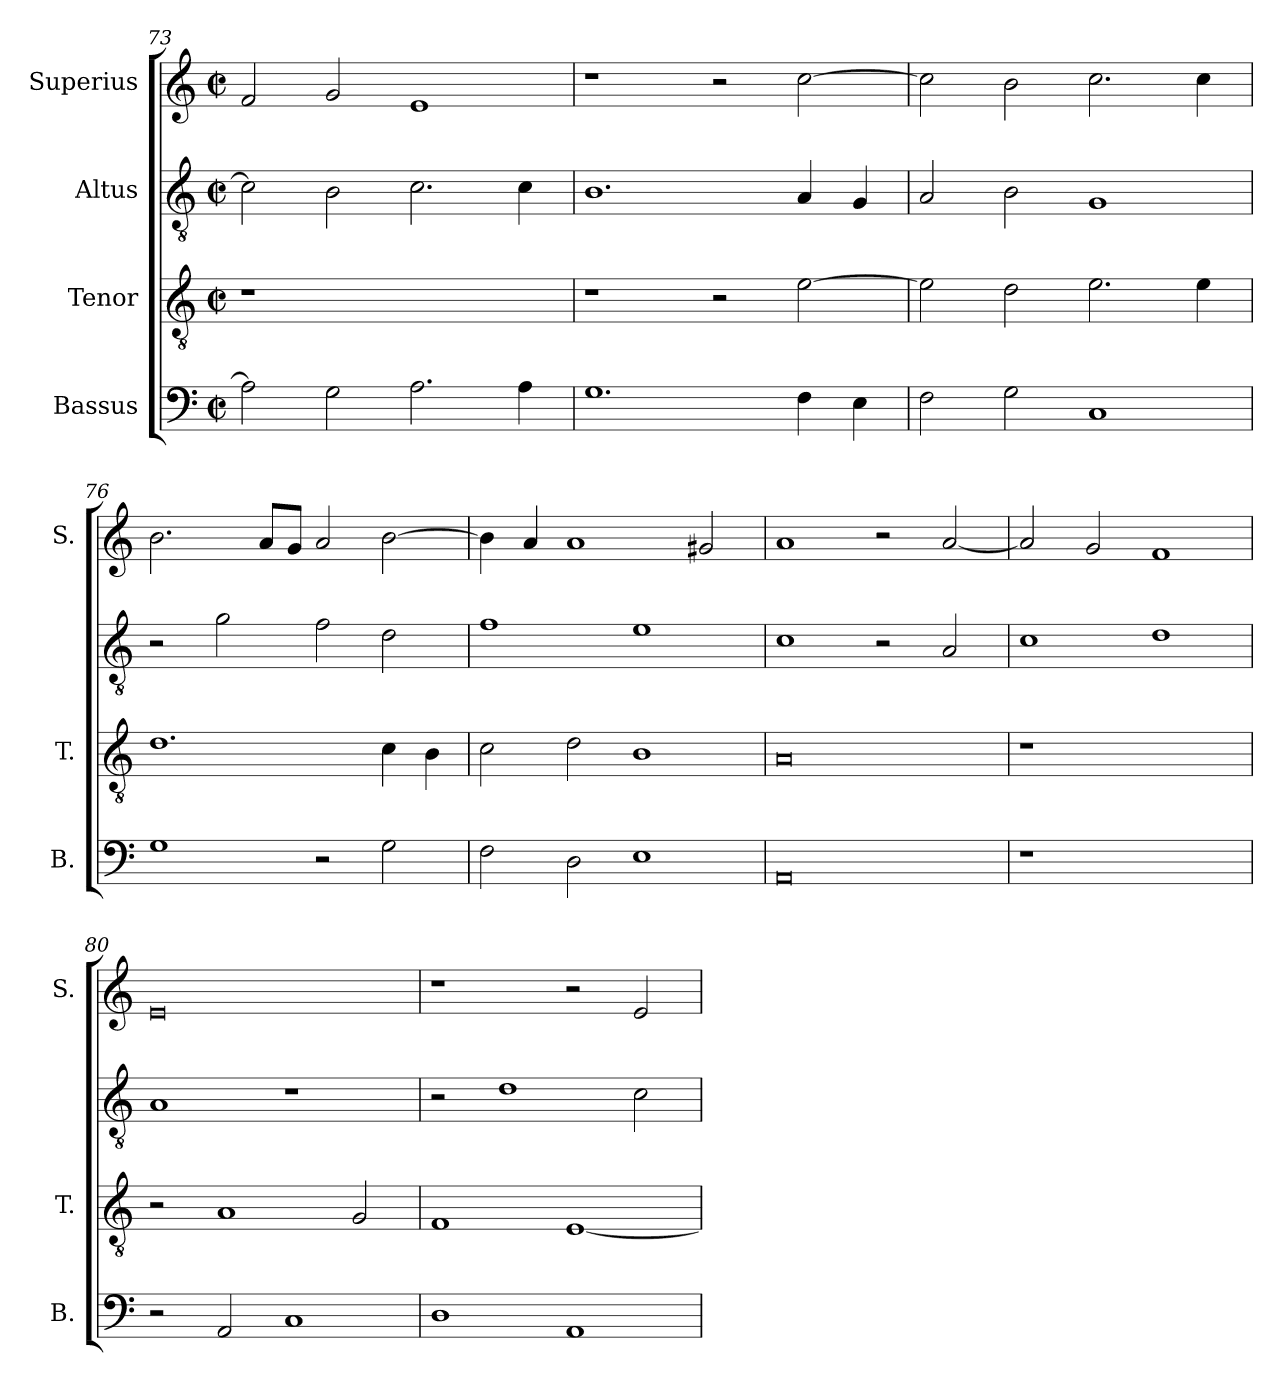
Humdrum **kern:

**kern	**kern	**kern	**kern
*part4	*part3	*part2	*part1
*staff4	*staff3	*staff2	*staff1
*I"Bassus	*I"Tenor	*I"Altus	*I"Superius
*I'B.	*I'T.	*	*I'S.
*clefF4	*clefGv2	*clefGv2	*clefG2
*	*ITrd7c12	*ITrd7c12	*
*k[]	*k[]	*k[]	*k[]
*C:	*C:	*C:	*C:
*M2/2	*M2/2	*M2/2	*M2/2
*met(c|)	*met(c|)	*met(c|)	*met(c|)
=73	=73	=73	=73
!	!LO:N:vis=1	!	!
2Ai\]	1r	2Ci\]	2fi/
2Gi\	.	2BBi\	2gi/
2.Ai\	1ryy	2.Ci\	1ei
4Ai\	.	4Ci\	.
!!LO:PB:g=z
=74	=74	=74	=74
1.Gi	1r	1.BBi	1r
.	2r	.	2r
4Fi\	[>2Ei\	4AAi/	[>2cci\
4Ei\	.	4GGi/	.
=75	=75	=75	=75
2Fi\	2Ei\]	2AAi/	2cci\]
2Gi\	2Di\	2BBi\	2bi\
1Ci	2.Ei\	1GGi	2.cci\
.	4Ei\	.	4cci\
=76	=76	=76	=76
1Gi	1.Di	2r	2.bi\
.	.	2Gi\	.
.	.	.	8ai/L
.	.	.	8gi/J
2r	.	2Fi\	2ai/
2Gi\	4Ci\	2Di\	[>2bi\
.	4BBi\	.	.
=77	=77	=77	=77
2Fi\	2Ci\	1Fi	4bi\]
.	.	.	4ai/
2Di\	2Di\	.	1ai
1Ei	1BBi	1Ei	.
.	.	.	2g#Xi/
=78	=78	=78	=78
0AAi	0AAi	1Ci	1ai
.	.	2r	2r
.	.	2AAi/	[<2ai/
!!LO:LB:g=z
=79	=79	=79	=79
!LO:N:vis=1	!LO:N:vis=1	!	!
1r	1r	1Ci	2ai/]
.	.	.	2gi/
1ryy	1ryy	1Di	1fi
=80	=80	=80	=80
2r	2r	1AAi	0ei
2AAi/	1AAi	.	.
1Ci	.	1r	.
.	2GGi/	.	.
=81	=81	=81	=81
1Di	1FFi	2r	1r
.	.	1Di	.
1AAi	[<1EEi	.	2r
.	.	2Ci\	2ei/
=	=	=	=
*-	*-	*-	*-
